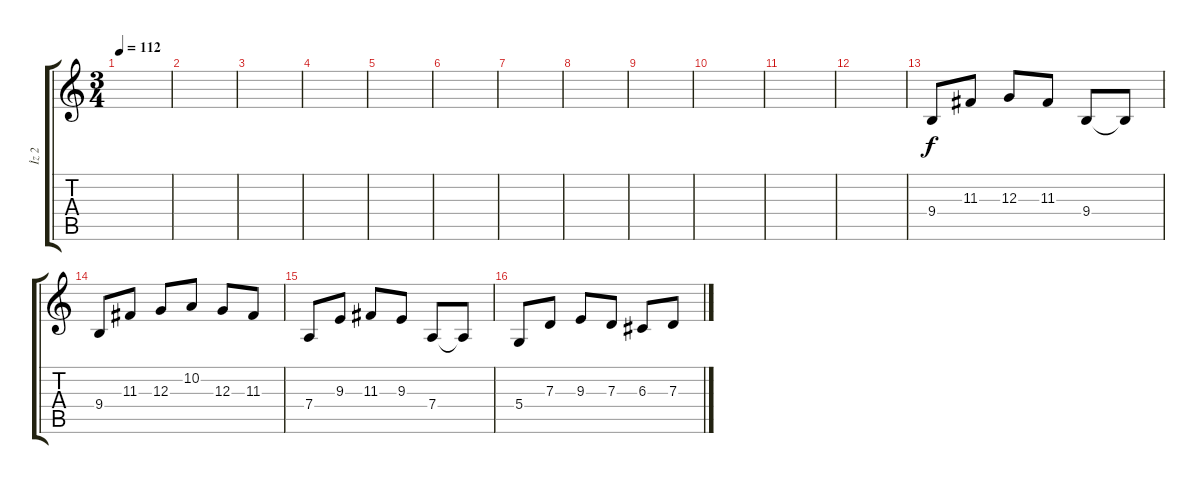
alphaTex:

\track ("İz 2" "İz 2") {instrument stringensemble1}
\staff {score tabs}
\tuning (E4 B3 G3 D3 A2 E2) {hide}
\ts (3 4)
\tempo 112
\clef g2
\ks c
|
|
|
|
|
|
|
|
|
|
|
|
9.4.8{volume 12 instrument stringensemble1} 11.3.8 12.3.8 11.3.8 9.4.8 9.4{t}.8 |
9.4.8 11.3.8 12.3.8 10.2.8 12.3.8 11.3.8 |
7.4.8 9.3.8 11.3.8 9.3.8 7.4.8 7.4{t}.8 |
5.4.8 7.3.8 9.3.8 7.3.8 6.3.8 7.3.8
